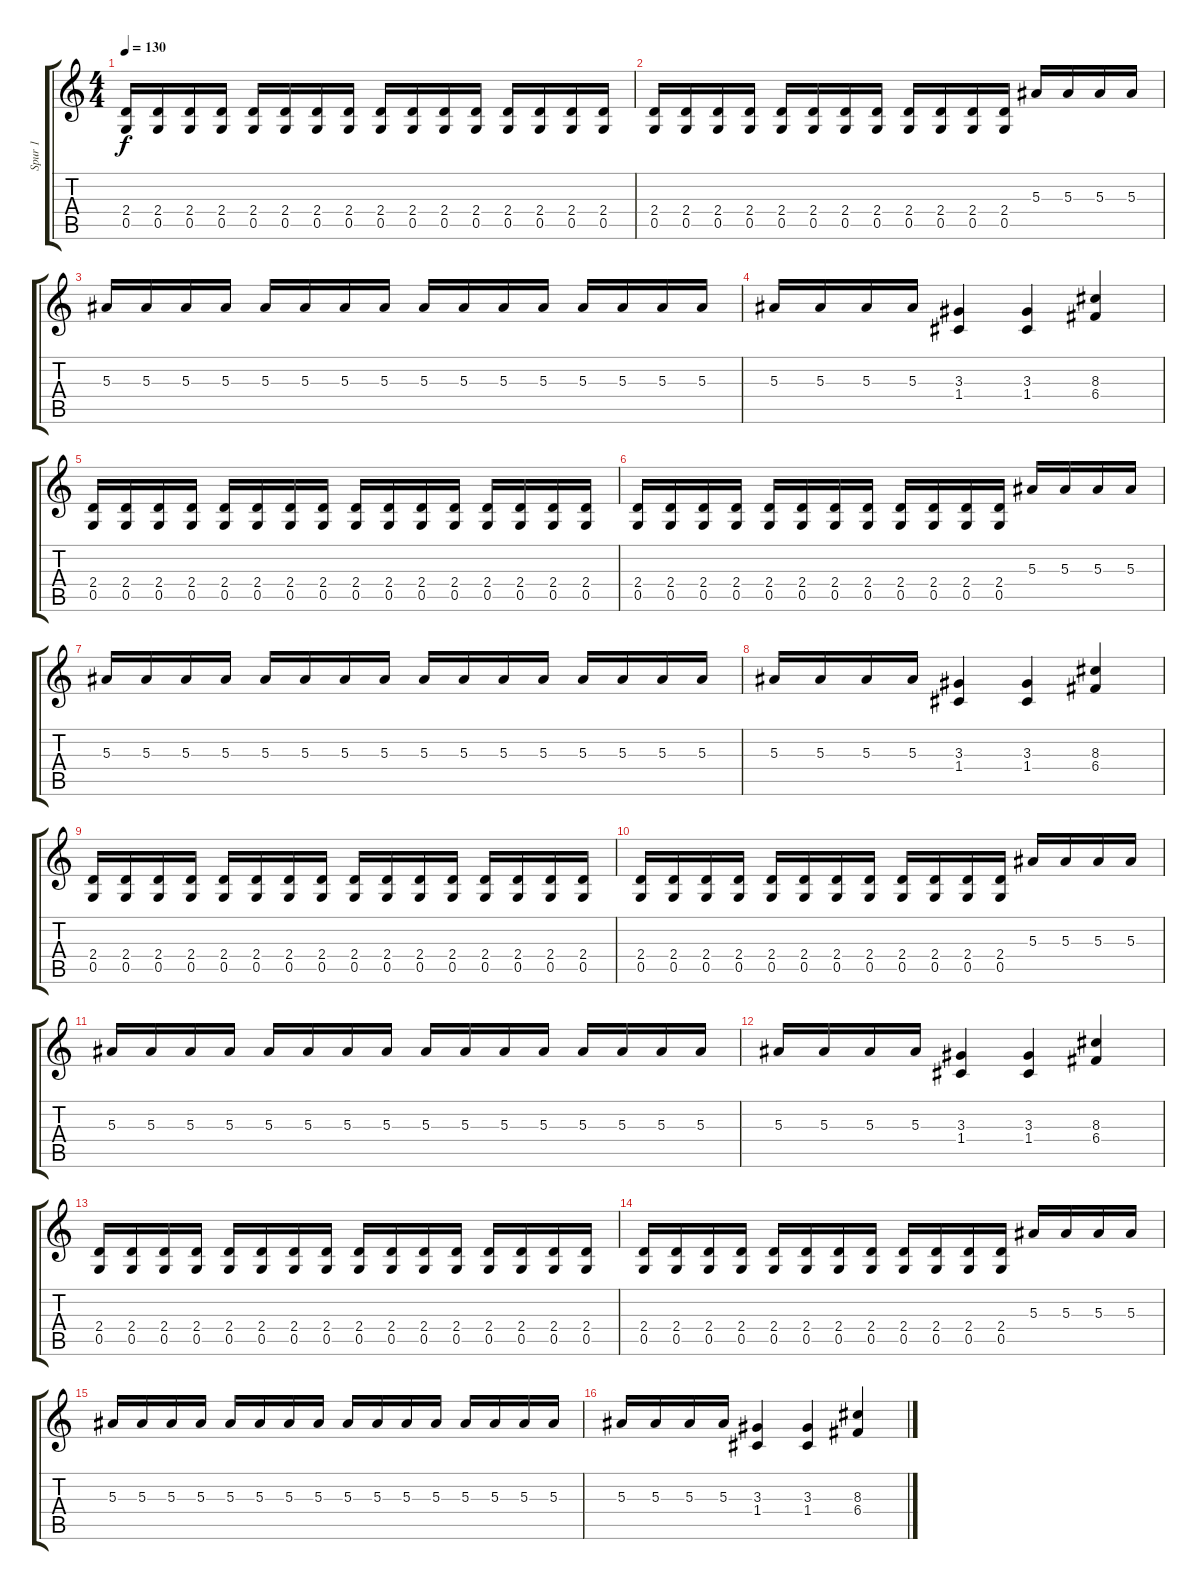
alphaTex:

\track ("Spur 1" "Spur 1") {instrument distortionguitar}
\staff {score tabs}
\tuning (D4 A3 F3 C3 G2 D2) {hide}
\ts (4 4)
\tempo 130
\clef g2
\ks c
(2.4 0.5).16{dy f} (2.4 0.5).16 (2.4 0.5).16 (2.4 0.5).16 (2.4 0.5).16 (2.4 0.5).16 (2.4 0.5).16 (2.4 0.5).16 (2.4 0.5).16 (2.4 0.5).16 (2.4 0.5).16 (2.4 0.5).16 (2.4 0.5).16 (2.4 0.5).16 (2.4 0.5).16 (2.4 0.5).16 |
(2.4 0.5).16 (2.4 0.5).16 (2.4 0.5).16 (2.4 0.5).16 (2.4 0.5).16 (2.4 0.5).16 (2.4 0.5).16 (2.4 0.5).16 (2.4 0.5).16 (2.4 0.5).16 (2.4 0.5).16 (2.4 0.5).16 5.3.16 5.3.16 5.3.16 5.3.16 |
5.3.16 5.3.16 5.3.16 5.3.16 5.3.16 5.3.16 5.3.16 5.3.16 5.3.16 5.3.16 5.3.16 5.3.16 5.3.16 5.3.16 5.3.16 5.3.16 |
5.3.16 5.3.16 5.3.16 5.3.16 (3.3 1.4).4 (3.3 1.4).4 (8.3 6.4).4 |
(2.4 0.5).16 (2.4 0.5).16 (2.4 0.5).16 (2.4 0.5).16 (2.4 0.5).16 (2.4 0.5).16 (2.4 0.5).16 (2.4 0.5).16 (2.4 0.5).16 (2.4 0.5).16 (2.4 0.5).16 (2.4 0.5).16 (2.4 0.5).16 (2.4 0.5).16 (2.4 0.5).16 (2.4 0.5).16 |
(2.4 0.5).16 (2.4 0.5).16 (2.4 0.5).16 (2.4 0.5).16 (2.4 0.5).16 (2.4 0.5).16 (2.4 0.5).16 (2.4 0.5).16 (2.4 0.5).16 (2.4 0.5).16 (2.4 0.5).16 (2.4 0.5).16 5.3.16 5.3.16 5.3.16 5.3.16 |
5.3.16 5.3.16 5.3.16 5.3.16 5.3.16 5.3.16 5.3.16 5.3.16 5.3.16 5.3.16 5.3.16 5.3.16 5.3.16 5.3.16 5.3.16 5.3.16 |
5.3.16 5.3.16 5.3.16 5.3.16 (3.3 1.4).4 (3.3 1.4).4 (8.3 6.4).4 |
(2.4 0.5).16 (2.4 0.5).16 (2.4 0.5).16 (2.4 0.5).16 (2.4 0.5).16 (2.4 0.5).16 (2.4 0.5).16 (2.4 0.5).16 (2.4 0.5).16 (2.4 0.5).16 (2.4 0.5).16 (2.4 0.5).16 (2.4 0.5).16 (2.4 0.5).16 (2.4 0.5).16 (2.4 0.5).16 |
(2.4 0.5).16 (2.4 0.5).16 (2.4 0.5).16 (2.4 0.5).16 (2.4 0.5).16 (2.4 0.5).16 (2.4 0.5).16 (2.4 0.5).16 (2.4 0.5).16 (2.4 0.5).16 (2.4 0.5).16 (2.4 0.5).16 5.3.16 5.3.16 5.3.16 5.3.16 |
5.3.16 5.3.16 5.3.16 5.3.16 5.3.16 5.3.16 5.3.16 5.3.16 5.3.16 5.3.16 5.3.16 5.3.16 5.3.16 5.3.16 5.3.16 5.3.16 |
5.3.16 5.3.16 5.3.16 5.3.16 (3.3 1.4).4 (3.3 1.4).4 (8.3 6.4).4 |
(2.4 0.5).16 (2.4 0.5).16 (2.4 0.5).16 (2.4 0.5).16 (2.4 0.5).16 (2.4 0.5).16 (2.4 0.5).16 (2.4 0.5).16 (2.4 0.5).16 (2.4 0.5).16 (2.4 0.5).16 (2.4 0.5).16 (2.4 0.5).16 (2.4 0.5).16 (2.4 0.5).16 (2.4 0.5).16 |
(2.4 0.5).16 (2.4 0.5).16 (2.4 0.5).16 (2.4 0.5).16 (2.4 0.5).16 (2.4 0.5).16 (2.4 0.5).16 (2.4 0.5).16 (2.4 0.5).16 (2.4 0.5).16 (2.4 0.5).16 (2.4 0.5).16 5.3.16 5.3.16 5.3.16 5.3.16 |
5.3.16 5.3.16 5.3.16 5.3.16 5.3.16 5.3.16 5.3.16 5.3.16 5.3.16 5.3.16 5.3.16 5.3.16 5.3.16 5.3.16 5.3.16 5.3.16 |
5.3.16 5.3.16 5.3.16 5.3.16 (3.3 1.4).4 (3.3 1.4).4 (8.3 6.4).4
